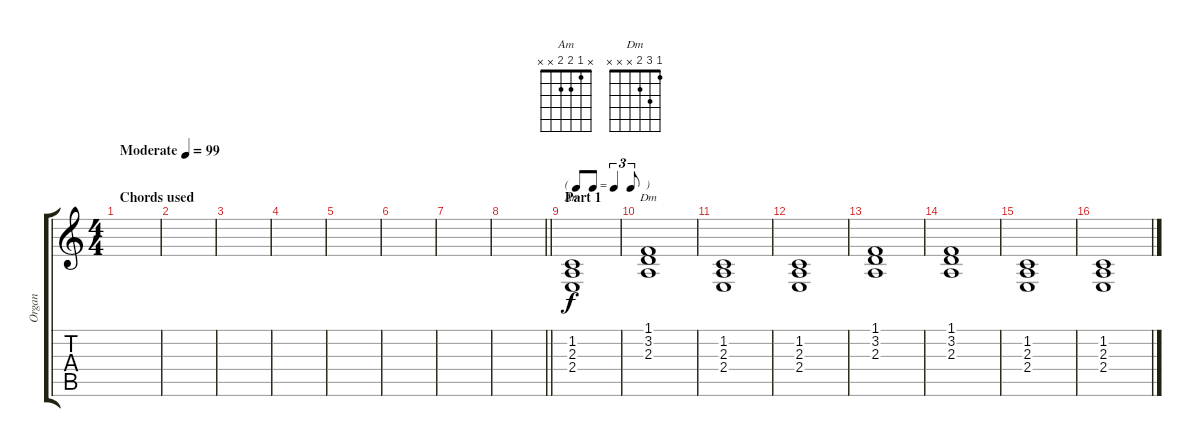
\track ("Organ" "Organ") {instrument drawbarorgan}
\staff {score tabs}
\tuning (E4 B3 G3 D3 A2 E2) {hide}
\chord ("Am" x 1 2 2 x x)
\chord ("Dm" 1 3 2 x x x)
\ts (4 4)
\section ("" "Chords used")
\tempo (99 "Moderate")
\clef g2
\ks c
|
|
|
|
|
|
|
\barLineRight lightlight
|
\tf triplet8th
\section ("" "Part 1")
(1.2 2.3 2.4).1{ch "Am"} |
(1.1 3.2 2.3).1{ch "Dm"} |
(1.2 2.3 2.4).1 |
(1.2 2.3 2.4).1 |
(1.1 3.2 2.3).1 |
(1.1 3.2 2.3).1 |
(1.2 2.3 2.4).1 |
(1.2 2.3 2.4).1
